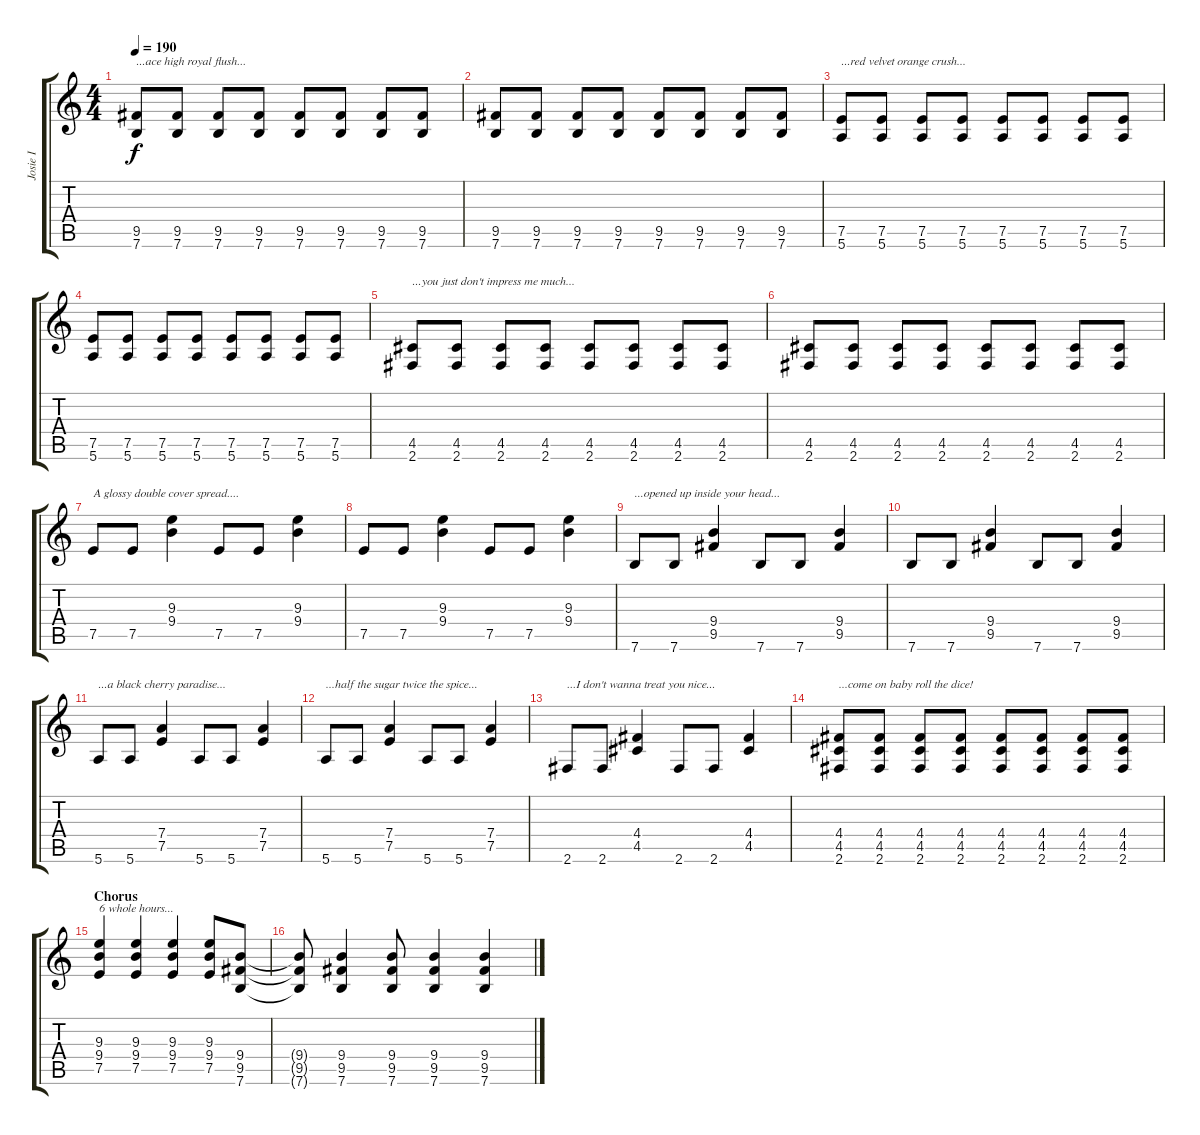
\track ("Josie I" "Josie I") {instrument distortionguitar}
\staff {score tabs}
\tuning (E4 B3 G3 D3 A2 E2) {hide}
\ts (4 4)
\tempo 190
\clef g2
\ks c
(9.5 7.6).8{txt "...ace high royal flush..." dy f} (9.5 7.6).8 (9.5 7.6).8 (9.5 7.6).8 (9.5 7.6).8 (9.5 7.6).8 (9.5 7.6).8 (9.5 7.6).8 |
(9.5 7.6).8 (9.5 7.6).8 (9.5 7.6).8 (9.5 7.6).8 (9.5 7.6).8 (9.5 7.6).8 (9.5 7.6).8 (9.5 7.6).8 |
(7.5 5.6).8{txt "...red velvet orange crush..."} (7.5 5.6).8 (7.5 5.6).8 (7.5 5.6).8 (7.5 5.6).8 (7.5 5.6).8 (7.5 5.6).8 (7.5 5.6).8 |
(7.5 5.6).8 (7.5 5.6).8 (7.5 5.6).8 (7.5 5.6).8 (7.5 5.6).8 (7.5 5.6).8 (7.5 5.6).8 (7.5 5.6).8 |
(4.5 2.6).8{txt "...you just don't impress me much..."} (4.5 2.6).8 (4.5 2.6).8 (4.5 2.6).8 (4.5 2.6).8 (4.5 2.6).8 (4.5 2.6).8 (4.5 2.6).8 |
(4.5 2.6).8 (4.5 2.6).8 (4.5 2.6).8 (4.5 2.6).8 (4.5 2.6).8 (4.5 2.6).8 (4.5 2.6).8 (4.5 2.6).8 |
7.5.8{txt "A glossy double cover spread...." instrument distortionguitar} 7.5.8 (9.3 9.4).4 7.5.8 7.5.8 (9.3 9.4).4 |
7.5.8 7.5.8 (9.3 9.4).4 7.5.8 7.5.8 (9.3 9.4).4 |
7.6.8{txt "...opened up inside your head..."} 7.6.8 (9.4 9.5).4 7.6.8 7.6.8 (9.4 9.5).4 |
7.6.8 7.6.8 (9.4 9.5).4 7.6.8 7.6.8 (9.4 9.5).4 |
5.6.8{txt "...a black cherry paradise..."} 5.6.8 (7.4 7.5).4 5.6.8 5.6.8 (7.4 7.5).4 |
5.6.8{txt "...half the sugar twice the spice..."} 5.6.8 (7.4 7.5).4 5.6.8 5.6.8 (7.4 7.5).4 |
2.6.8{txt "...I don't wanna treat you nice..."} 2.6.8 (4.4 4.5).4 2.6.8 2.6.8 (4.4 4.5).4 |
(4.4 4.5 2.6).8{txt "...come on baby roll the dice!"} (4.4 4.5 2.6).8 (4.4 4.5 2.6).8 (4.4 4.5 2.6).8 (4.4 4.5 2.6).8 (4.4 4.5 2.6).8 (4.4 4.5 2.6).8 (4.4 4.5 2.6).8 |
\section ("" "Chorus")
(9.3 9.4 7.5).4{txt "6 whole hours..."} (9.3 9.4 7.5).4 (9.3 9.4 7.5).4 (9.3 9.4 7.5).8 (9.4 9.5 7.6).8 |
(9.4{t} 9.5{t} 7.6{t}).8 (9.4 9.5 7.6).4 (9.4 9.5 7.6).8 (9.4 9.5 7.6).4 (9.4 9.5 7.6).4
